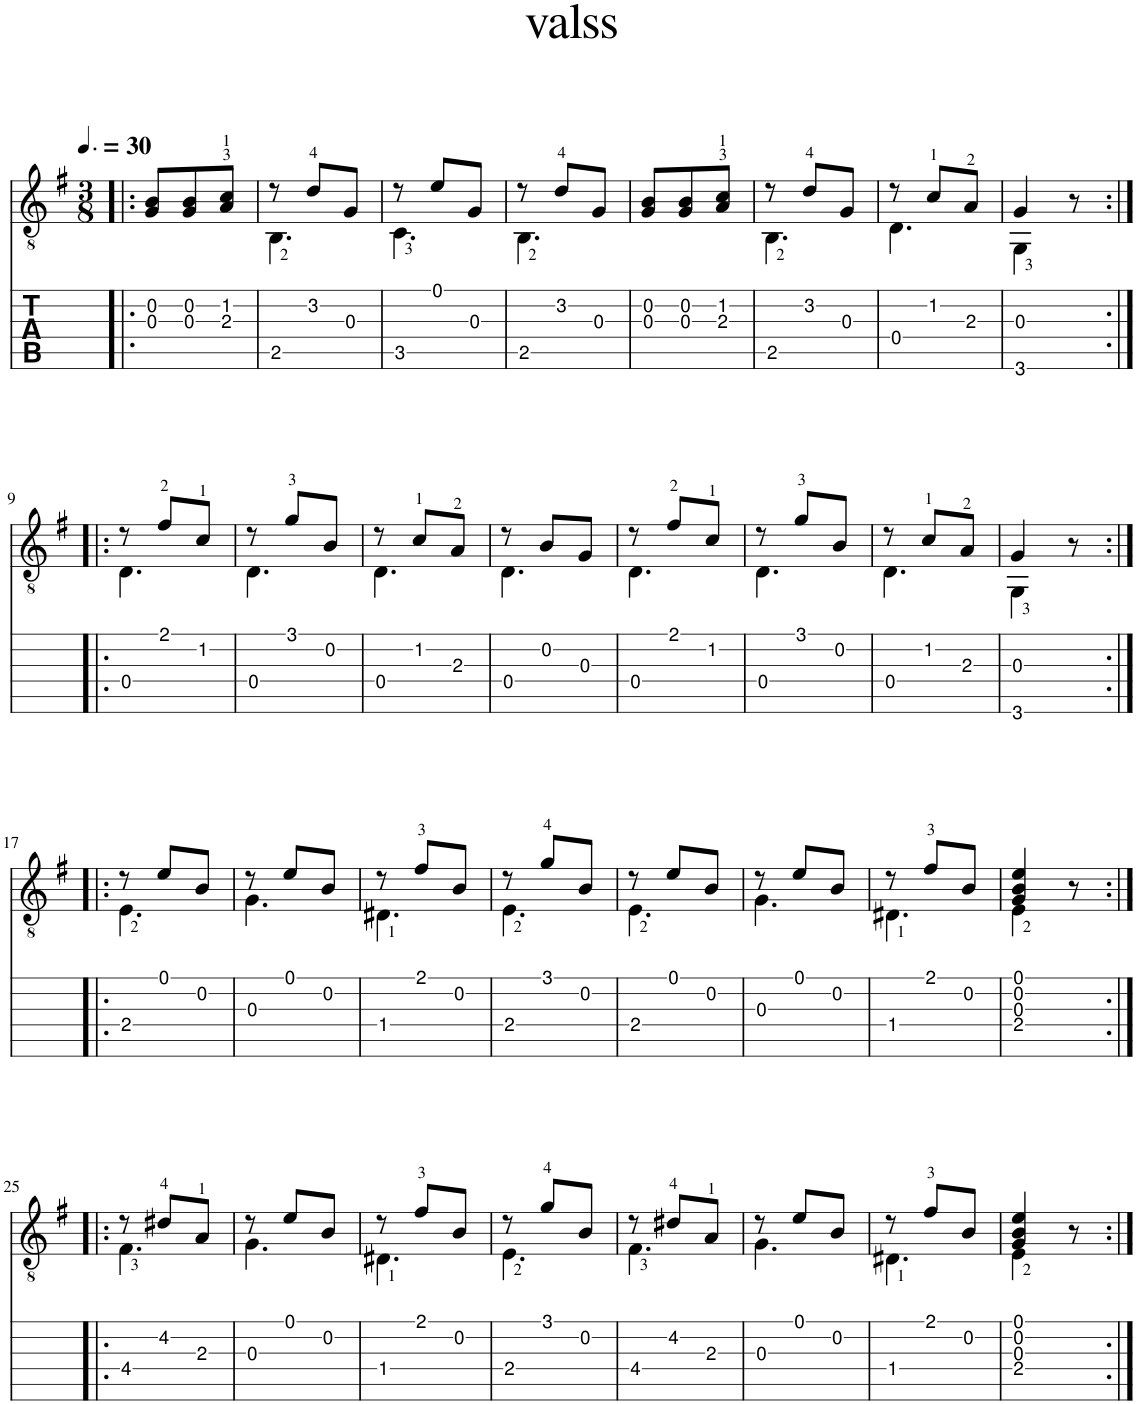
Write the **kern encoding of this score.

**kern	**kern
*part1	*part1
*staff2	*staff1
*I"Guitar	*
*I'Guit.	*
*stria6	*
*	*clefGv2
*k[f#]	*k[f#]
*M3/8	*M3/8
*MM45	*MM45
=1!|:	=1!|:
8G\ 8B\L	8G/ 8B/L
8G\ 8B\	8G/ 8B/
8A\ 8c\J	8A/ 8c/J
=2	=2
*^	*^
8r	4.BB	8r	4.BB\
8dL	.	8d/L	.
8GJ	.	8G/J	.
=3	=3	=3	=3
8r	4.C	8r	4.C\
8eL	.	8e/L	.
8GJ	.	8G/J	.
=4	=4	=4	=4
8r	4.BB	8r	4.BB\
8dL	.	8d/L	.
8GJ	.	8G/J	.
*v	*v	*	*
*	*v	*v
=5	=5
8G\ 8B\L	8G/ 8B/L
8G\ 8B\	8G/ 8B/
8A\ 8c\J	8A/ 8c/J
=6	=6
*^	*^
8r	4.BB	8r	4.BB\
8dL	.	8d/L	.
8GJ	.	8G/J	.
=7	=7	=7	=7
8r	4.D	8r	4.D\
8cL	.	8c/L	.
8AJ	.	8A/J	.
=8	=8	=8	=8
4G	4GG	4G/	4GG\
8r	8ryy	8r	8ryy
!!LO:LB:g=z	!!
=9:|!|:	=9:|!|:	=9:|!|:	=9:|!|:
8r	4.D	8r	4.D\
8f#L	.	8f#/L	.
8cJ	.	8c/J	.
=10	=10	=10	=10
8r	4.D	8r	4.D\
8gL	.	8g/L	.
8BJ	.	8B/J	.
=11	=11	=11	=11
8r	4.D	8r	4.D\
8cL	.	8c/L	.
8AJ	.	8A/J	.
=12	=12	=12	=12
8r	4.D	8r	4.D\
8BL	.	8B/L	.
8GJ	.	8G/J	.
=13	=13	=13	=13
8r	4.D	8r	4.D\
8f#L	.	8f#/L	.
8cJ	.	8c/J	.
=14	=14	=14	=14
8r	4.D	8r	4.D\
8gL	.	8g/L	.
8BJ	.	8B/J	.
=15	=15	=15	=15
8r	4.D	8r	4.D\
8cL	.	8c/L	.
8AJ	.	8A/J	.
=16	=16	=16	=16
4G	4GG	4G/	4GG\
8r	8ryy	8r	8ryy
!!LO:LB:g=z	!!
=17:|!|:	=17:|!|:	=17:|!|:	=17:|!|:
8r	4.E	8r	4.E\
8eL	.	8e/L	.
8BJ	.	8B/J	.
=18	=18	=18	=18
8r	4.G	8r	4.G\
8eL	.	8e/L	.
8BJ	.	8B/J	.
=19	=19	=19	=19
8r	4.D#	8r	4.D#X\
8f#L	.	8f#/L	.
8BJ	.	8B/J	.
=20	=20	=20	=20
8r	4.E	8r	4.E\
8gL	.	8g/L	.
8BJ	.	8B/J	.
=21	=21	=21	=21
8r	4.E	8r	4.E\
8eL	.	8e/L	.
8BJ	.	8B/J	.
=22	=22	=22	=22
8r	4.G	8r	4.G\
8eL	.	8e/L	.
8BJ	.	8B/J	.
=23	=23	=23	=23
8r	4.D#X	8r	4.D#X\
8f#L	.	8f#/L	.
8BJ	.	8B/J	.
=24	=24	=24	=24
4G 4B 4e	4E	4G/ 4B/ 4e/	4E\
8r	8ryy	8r	8ryy
!!LO:LB:g=z	!!
=25:|!|:	=25:|!|:	=25:|!|:	=25:|!|:
8r	4.F#	8r	4.F#\
8d#L	.	8d#X/L	.
8AJ	.	8A/J	.
=26	=26	=26	=26
8r	4.G	8r	4.G\
8eL	.	8e/L	.
8BJ	.	8B/J	.
=27	=27	=27	=27
8r	4.D#X	8r	4.D#X\
8f#L	.	8f#/L	.
8BJ	.	8B/J	.
=28	=28	=28	=28
8r	4.E	8r	4.E\
8gL	.	8g/L	.
8BJ	.	8B/J	.
=29	=29	=29	=29
8r	4.F#	8r	4.F#\
8d#L	.	8d#X/L	.
8AJ	.	8A/J	.
=30	=30	=30	=30
8r	4.G	8r	4.G\
8eL	.	8e/L	.
8BJ	.	8B/J	.
=31	=31	=31	=31
8r	4.D#X	8r	4.D#X\
8f#L	.	8f#/L	.
8BJ	.	8B/J	.
=32	=32	=32	=32
4G 4B 4e	4E	4G/ 4B/ 4e/	4E\
8r	8ryy	8r	8ryy
*v	*v	*	*
*	*v	*v
=:|!	=:|!
*-	*-
